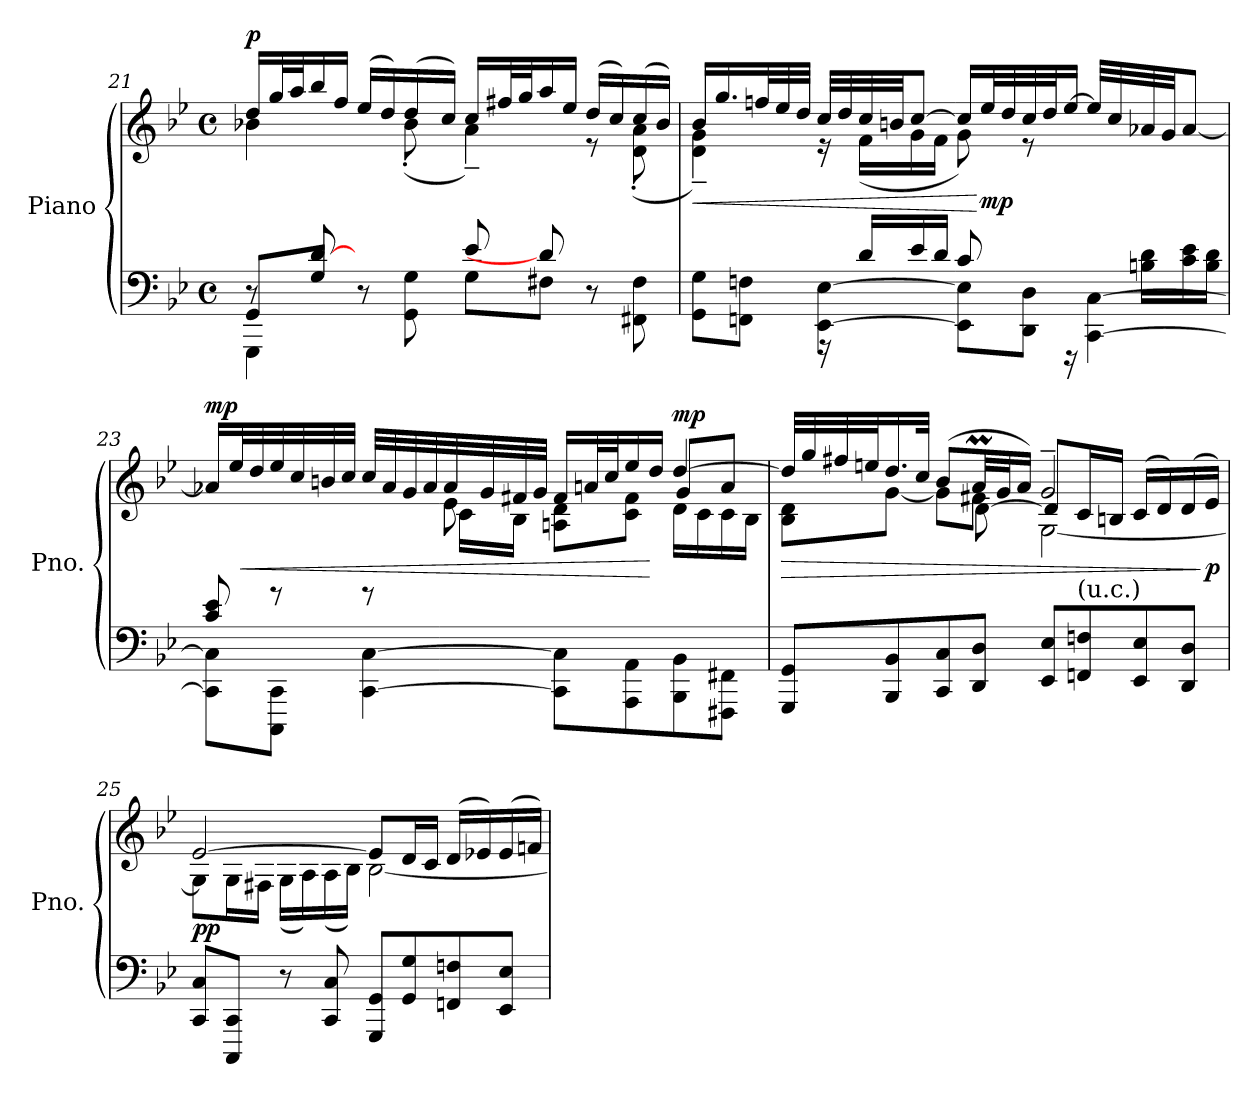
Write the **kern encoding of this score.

**kern	**kern	**dynam
*part1	*part1	*part1
*staff2	*staff1	*staff1/2
*I"Piano	*	*
*I'Pno.	*	*
!!LO:LB:g=z
*clefF4	*clefG2	*
*k[b-e-]	*k[b-e-]	*
*M4/4	*M4/4	*
*met(c)	*met(c)	*
=21	=21	=21
*^	*^	*
*	*^	*	*^	*
!	!	!	!	!	!	!LO:DY:a
8r	8GG/L	4GGG\	16dd/LL	4b-X\	4ryy	p
.	.	.	32gg/L	.	.	.
.	.	.	32aa/J	.	.	.
[8d/L	8G\J	.	16bb-/	.	.	.
.	.	.	16ff/JJ	.	.	.
4ryy	8r	2.ryy	(>16ee-/LL	8ryy	8g\	.
.	.	.	16dd/)	.	.	.
.	8GG\ 8G\	.	(>16dd/	(<8b-'\	8f\J	.
.	.	.	16cc/JJ)	.	.	.
8e-/L	8G\L	.	16cc/LL	4a~\)	2ryy	.
.	.	.	32ff#X/L	.	.	.
.	.	.	32gg/J	.	.	.
8d/J]	8F#X\J	.	16aa/	.	.	.
.	.	.	16ee-/JJ	.	.	.
8r	4ryy	.	(>16dd/LL	8r	.	.
.	.	.	16cc/)	.	.	.
8FF#X\ 8F#\	.	.	(>16cc/	(<8d\' 8a\'	.	.
.	.	.	16b-/JJ)	.	.	.
*	*v	*v	*	*	*	*
*	*	*v	*v	*v	*
=22	=22	=22	=22
!	!	!	!LO:HP:b
*	*	*^	*
8GG\ 8G\L	4ryy	16b-/LL	4d\~ 4g\~)	<
.	.	16.gg/	.	.
8FFn\ 8Fn\J	.	.	.	.
.	.	32ffn/L	.	.
.	.	32ee-/	.	.
.	.	32dd/JJJ	.	.
[4EE-\ [4E-\	16r	32cc/LLL	16r	.
.	.	32dd/	.	.
.	16d/LL	32cc/	(<16f\LL	.
.	.	32bn/JJ	.	.
.	16e-/	[8cc/J	16g\	.
.	16d/JJ	.	16f\JJ	.
8EE-\] 8E-\]L	8c/	16cc/LL]	8g\)	.
!	!	!	!	!LO:DY:n=1:b
.	.	32ee-/L	.	[ mp
.	.	32dd/	.	.
8DD\ 8D\J	16ryy	32cc/	8r	.
.	.	32dd/J	.	.
.	16r	[16ee-/JJ	.	.
[4CC\ [4C\	16ryy	32ee-/LLL]	4ryy	.
.	.	32cc/	.	.
.	16Bn\ 16d\LL	32a-X/	.	.
.	.	32g/JJ	.	.
.	16c\ 16e-\	[8a-/J	.	.
.	16B\ 16d\JJ	.	.	.
*	*	*v	*v	*
!!LO:LB:g=z
=23	=23	=23	=23
!	!	!LO:TX:b:i:t=dramatico	!
!	!	!	!LO:HP:b
*	*	*^	*
*	*	*	*^	*
!	!	!	!	!	!LO:DY:n=1:a
8CC\] 8C\]L	8c/ 8e-/	16a-X/LL]	4.ryy	4.ryy	< mp
.	.	32ee-/L	.	.	.
.	.	32dd/	.	.	.
8CCC\ 8CC\J	8rg	32ee-/	.	.	.
.	.	32cc/	.	.	.
.	.	32bn/	.	.	.
.	.	32cc/JJJ	.	.	.
[4CC\ [4C\	8rg	32cc/LLL	.	.	.
.	.	32a-/	.	.	.
.	.	32g/	.	.	.
.	.	32a-/	.	.	.
.	2ryy	32a-/	8e-<\	16c<\LL	.
.	.	32g/	.	.	.
.	.	32f#X/	.	16B-\JJ	.
.	.	32g/JJJ	.	.	.
8CC\] 8C\]L	.	16f#/LL	8An\ 8d\L	4ryy	.
.	.	32an/L	.	.	.
.	.	32cc/J	.	.	.
8AAA\ 8AA\	.	16ee-/	8c\ 8f#\J	.	.
.	.	16dd/JJ	.	.	[
!	!	!	!	!	!LO:DY:n=2:a
8BBB-\ 8BB-\	.	[4dd/	16d\LL	8g/L	mp
.	.	.	16c\	.	.
8FFF#X\ 8FF#X\J	8ryy	.	16c\	8a/J	.
.	.	.	16B-\JJ	.	.
*v	*v	*	*	*	*
=24	=24	=24	=24	=24
!	!	!	!	!LO:HP:b
8GGG/ 8GG/L	32dd/LLL]	8B-\ 8d\L	4.ryy	>
.	32gg/	.	.	.
.	32ff#X/	.	.	.
.	32een/J	.	.	.
8BBB-/ 8BB-/	16.dd/	[8g\J	.	.
.	32cc/JJk	.	.	.
8CC/ 8C/	(>8b-/L	8g\L]	.	.
8DD/ 8D/J	32am/LL	8f#X\J	[8d~\	.
.	32g/J	.	.	.
.	16a/JJ)	.	.	.
8EE-/ 8E-/L	2g~/	[2G\	8d/L]	.
!	!	!	!LO:TX:b:t=(u.c.)	!
8FFn/ 8Fn/	.	.	16c/L	.
.	.	.	16Bn/JJ	.
8EE-/ 8E-/	.	.	(>16c/LL	.
.	.	.	16d/)	.
8DD/ 8D/J	.	.	(>16d/	.
!	!	!	!	!LO:DY:n=1:b
.	.	.	16e-/JJ)	] p
*	*v	*v	*v	*
!!LO:PB:g=z
=25	=25	=25
*	*MM30	*
*	*^	*
*	*	*^	*
!	!	!	!	!LO:DY:b
*	*	*v	*v	*
8CC/ 8C/L	[2e-/	8G\L]	pp
8CCC/ 8CC/J	.	16G\L	.
.	.	16F#X\JJ	.
8r	.	(<16G\LL	.
.	.	16A\)	.
8CC/ 8C/	.	(<16A\	.
.	.	16B-\JJ)	.
8GGG/ 8GG/L	8e-/L]	[2B-\	.
8GG/ 8G/	16d/L	.	.
.	16c/JJ	.	.
8FFn/ 8Fn/	(>16d/LL	.	.
.	16e-X/)	.	.
8EE-/ 8E-/J	(>16e-/	.	.
.	16fn/JJ)	.	.
*	*v	*v	*
=	=	=
*-	*-	*-
